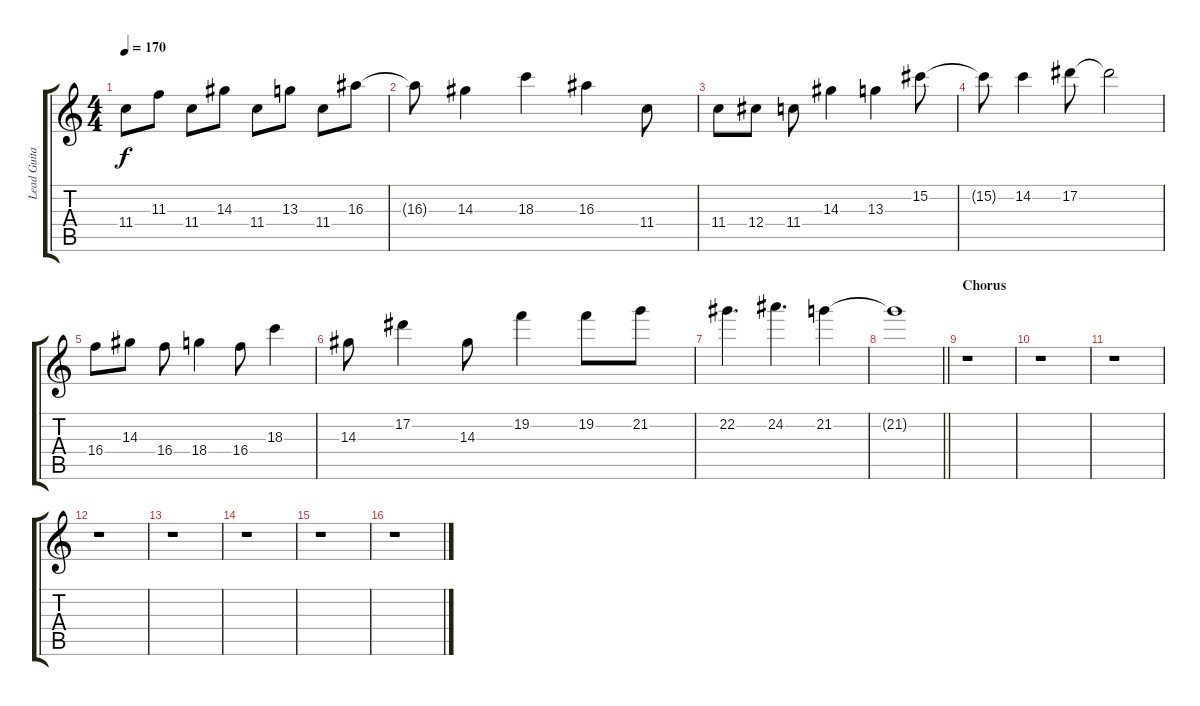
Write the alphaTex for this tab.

\track ("Lead Guitar R" "Lead Guita") {instrument distortionguitar}
\staff {score tabs}
\tuning (Eb4 Bb3 Gb3 Db3 Ab2 Eb2) {hide}
\ts (4 4)
\tempo 170
\clef g2
\ks c
11.4.8{dy f} 11.3.8 11.4.8 14.3.8 11.4.8 13.3.8 11.4.8 16.3.8 |
16.3{t}.8 14.3.4 18.3.4 16.3.4 11.4.8 |
11.4.8 12.4.8 11.4.8 14.3.4 13.3.4 15.2.8 |
15.2{t}.8 14.2.4 17.2.8 17.2{t}.2 |
16.4.8 14.3.8 16.4.8 18.4.4 16.4.8 18.3.4 |
14.3.8 17.2.4 14.3.8 19.2.4 19.2.8 21.2.8 |
22.2.4{d} 24.2.4{d} 21.2.4 |
\barLineRight lightlight
21.2{t}.1 |
\section ("" "Chorus")
r.1 |
r.1 |
r.1 |
r.1 |
r.1 |
r.1 |
r.1 |
r.1
